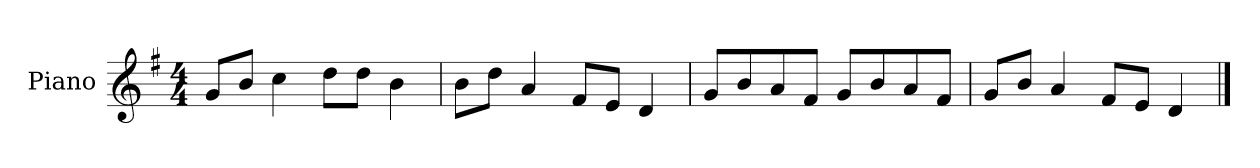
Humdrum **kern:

**kern
*part1
*staff1
*I"Piano
*I'P-no
*clefG2
*k[f#]
*M4/4
*MM90
=1
8g/L
8b/J
4cc\
8dd\L
8dd\J
4b\
=2
8b\L
8dd\J
4a/
8f#/L
8e/J
4d/
=3
8g/L
8b/
8a/
8f#/J
8g/L
8b/
8a/
8f#/J
=4
8g/L
8b/J
4a/
8f#/L
8e/J
4d/
==
*-
